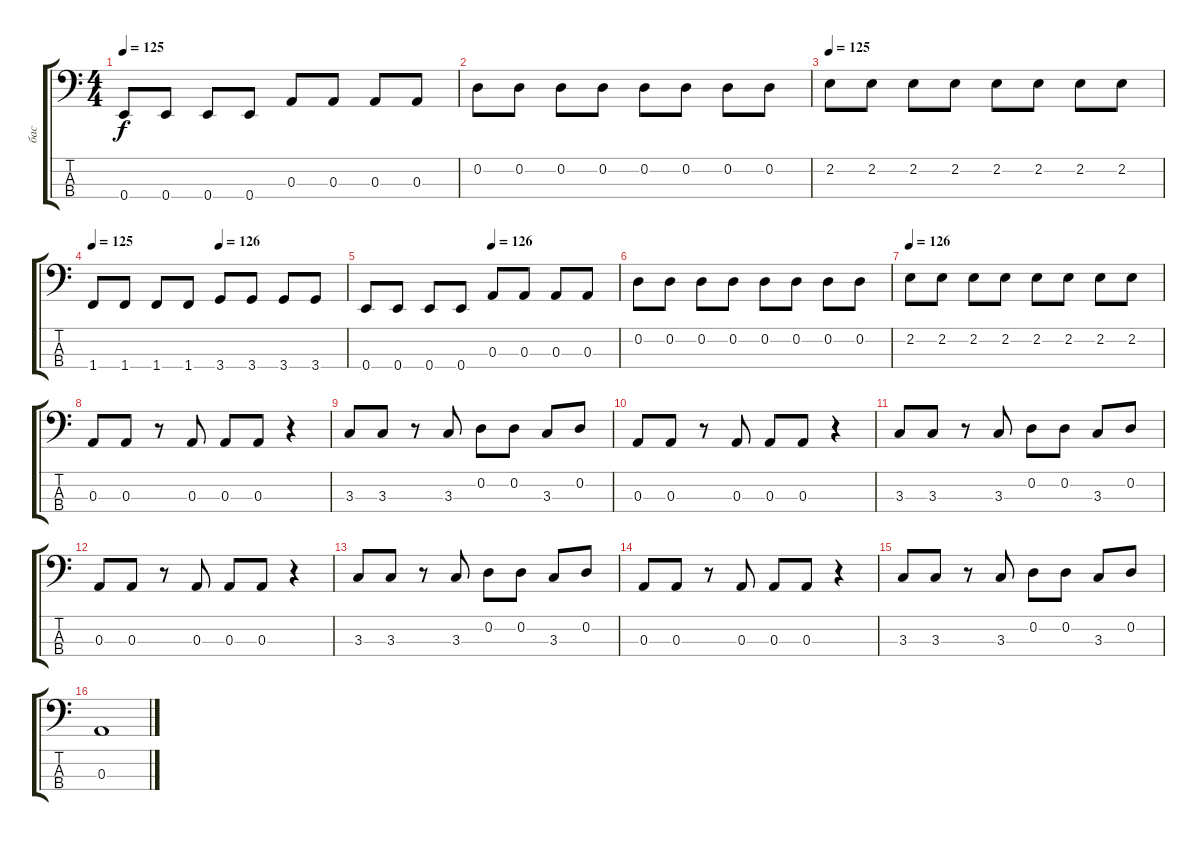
\track ("бас" "бас") {instrument electricbassfinger}
\staff {score tabs}
\tuning (G2 D2 A1 E1) {hide}
\ts (4 4)
\tempo 125
\clef f4
\ks c
0.4.8{dy f} 0.4.8 0.4.8 0.4.8 0.3.8 0.3.8 0.3.8 0.3.8 |
0.2.8 0.2.8 0.2.8 0.2.8 0.2.8 0.2.8 0.2.8 0.2.8 |
\tempo 125
2.2.8 2.2.8 2.2.8 2.2.8 2.2.8 2.2.8 2.2.8 2.2.8 |
\tempo 125
\tempo (126 0.5)
1.4.8 1.4.8 1.4.8 1.4.8 3.4.8 3.4.8 3.4.8 3.4.8 |
\tempo (126 0.5)
0.4.8 0.4.8 0.4.8 0.4.8 0.3.8 0.3.8 0.3.8 0.3.8 |
0.2.8 0.2.8 0.2.8 0.2.8 0.2.8 0.2.8 0.2.8 0.2.8 |
\tempo 126
2.2.8 2.2.8 2.2.8 2.2.8 2.2.8 2.2.8 2.2.8 2.2.8 |
0.3.8 0.3.8 r.8 0.3.8 0.3.8 0.3.8 r.4 |
3.3.8 3.3.8 r.8 3.3.8 0.2.8 0.2.8 3.3.8 0.2.8 |
0.3.8 0.3.8 r.8 0.3.8 0.3.8 0.3.8 r.4 |
3.3.8 3.3.8 r.8 3.3.8 0.2.8 0.2.8 3.3.8 0.2.8 |
0.3.8 0.3.8 r.8 0.3.8 0.3.8 0.3.8 r.4 |
3.3.8 3.3.8 r.8 3.3.8 0.2.8 0.2.8 3.3.8 0.2.8 |
0.3.8 0.3.8 r.8 0.3.8 0.3.8 0.3.8 r.4 |
3.3.8 3.3.8 r.8 3.3.8 0.2.8 0.2.8 3.3.8 0.2.8 |
0.3.1
